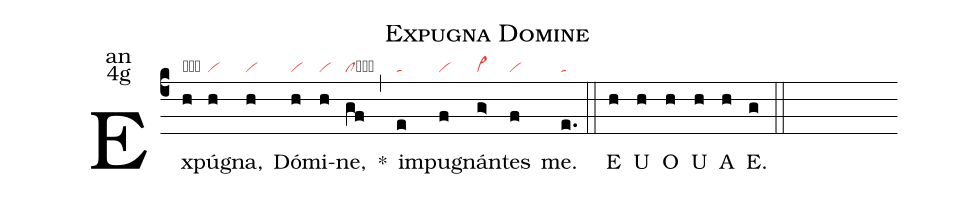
name:Expugna Domine;
office-part:an;
mode:4g;
nabc-lines:1;
%%
(c4) Ex(h|obvi)pú(h|vi)gna,(h|vi) Dó(h|vi)mi(h|vi)ne,(gf|clcb) <sp>*</sp>(,) im(e|ta)pu(f|vi)gnán(g>|vi>)tes(f|vi) me.(e.|ta) (::)
<eu>E(h) U(h) O(h) U(h) A(h) E.(g) </eu>(::)
